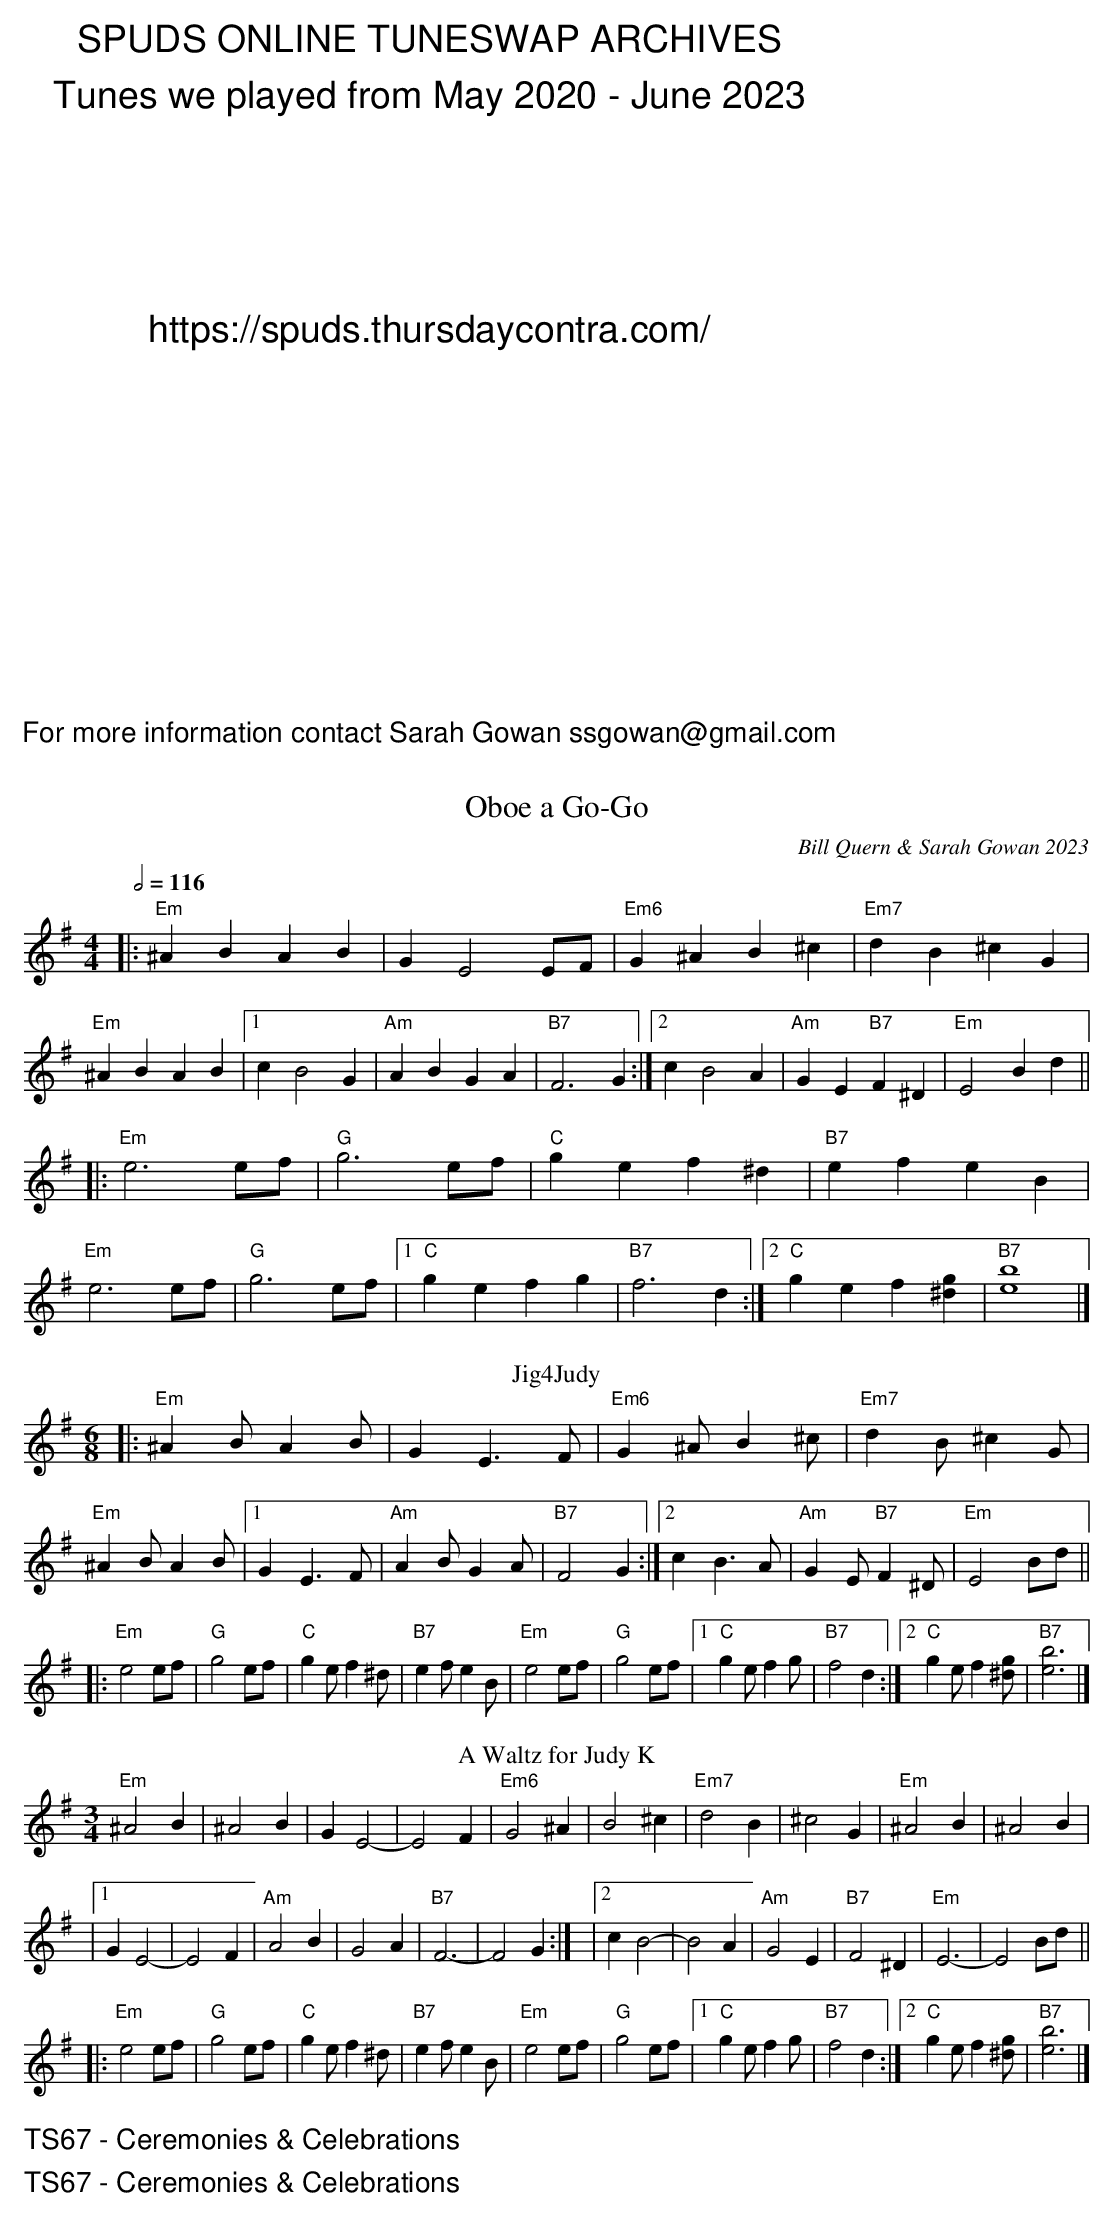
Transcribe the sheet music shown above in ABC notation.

X:1
T:Oboe a Go-Go
C:Bill Quern & Sarah Gowan 2023
M:4/4
L:1/8
Q:1/2=116
K:Em
|:"Em"^A2B2A2B2|G2E4EF|"Em6"G2^A2B2^c2|"Em7"d2B2^c2G2|
"Em"^A2B2A2B2|1c2B4G2|"Am"A2B2G2A2|"B7"F6G2:|2c2B4A2|"Am"G2E2 "B7"F2^D2|"Em"E4B2d2||
|:"Em"e6ef|"G"g6ef|"C"g2e2f2^d2|"B7"e2f2e2B2|
"Em"e6ef|"G"g6ef|1"C"g2e2f2g2|"B7"f6d2:|2"C"g2e2f2[g2^d2]|"B7"[b8e8]|]
T:Jig4Judy
M:6/8
L:1/8
K:Em
|:"Em"^A2BA2B|G2E3F|"Em6"G2^AB2^c|"Em7"d2B^c2G|
"Em"^A2BA2B|1G2E3F|"Am"A2BG2A|"B7"F4G2:|2c2B3A|"Am"G2E "B7"F2^D|"Em"E4Bd||
|:"Em"e4ef|"G"g4ef|"C"g2ef2^d|"B7"e2fe2B|\
"Em"e4ef|"G"g4ef|1"C"g2ef2g|"B7"f4d2:|2"C"g2ef2[g^d]|"B7"[b6e6]|]
T:Waltz for Judy K, A
M:3/4
L:1/8
K:Em
"Em"^A4B2| ^A4B2 |G2E4-|E4F2|"Em6"G4^A2|B4^c2|"Em7"d4B2| ^c4G2|"Em"^A4B2| ^A4B2|
|1G2E4-|E4F2|"Am"A4B2| G4A2|"B7"F6-|F4G2:|\
|2c2B4-|B4A2|"Am"G4E2| "B7"F4^D2|"Em"E6-|E4Bd||
|:"Em"e4ef|"G"g4ef|"C"g2ef2^d|"B7"e2fe2B|\
"Em"e4ef|"G"g4ef|1"C"g2ef2g|"B7"f4d2:|2"C"g2ef2[g^d]|"B7"[b6e6]|]
